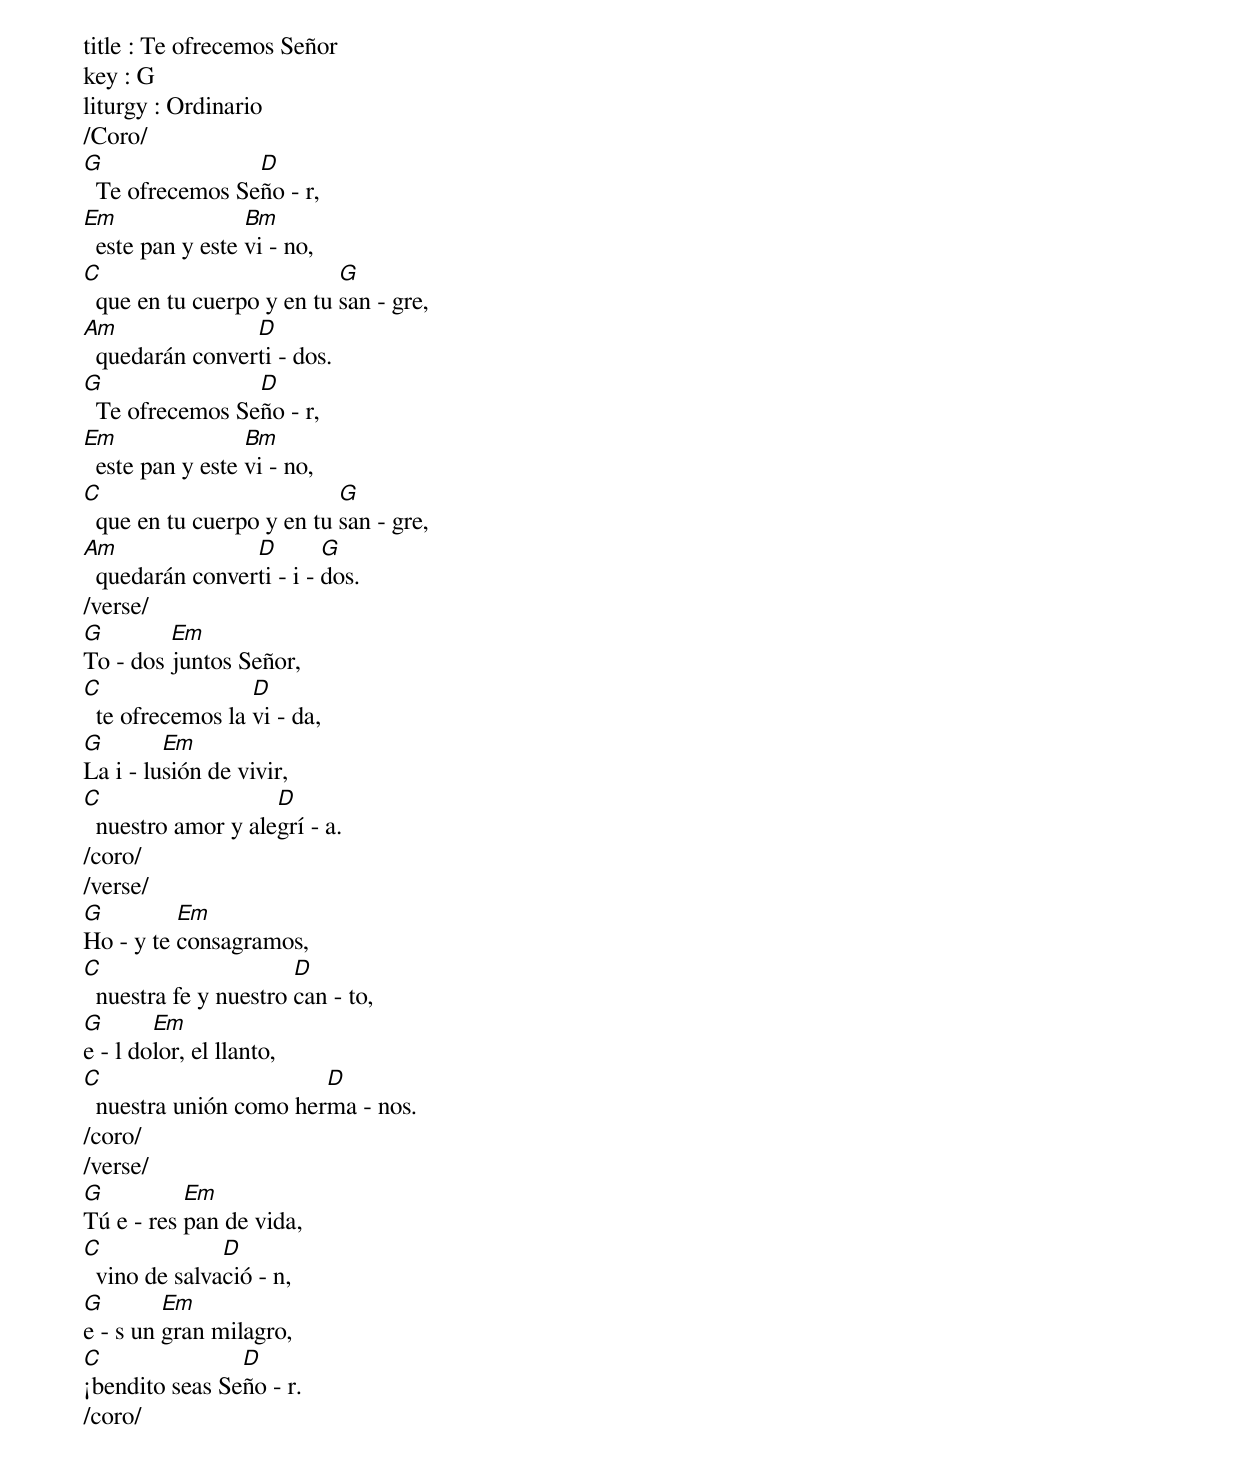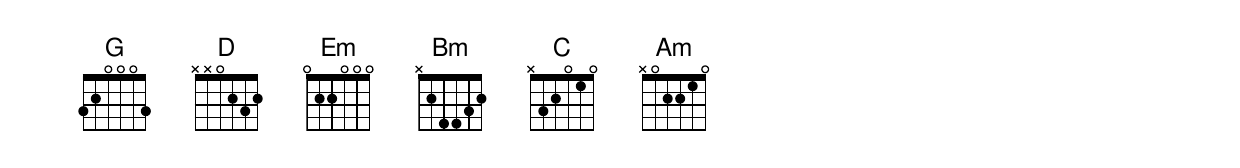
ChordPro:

title : Te ofrecemos Señor
key : G
liturgy : Ordinario
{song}
/Coro/
[G]  Te ofrecemos Se[D]ño - r,
[Em]  este pan y este [Bm]vi - no,
[C]  que en tu cuerpo y en tu [G]san - gre,
[Am]  quedarán conver[D]ti - dos.
[G]  Te ofrecemos Se[D]ño - r,
[Em]  este pan y este [Bm]vi - no,
[C]  que en tu cuerpo y en tu [G]san - gre,
[Am]  quedarán conver[D]ti - i - [G]dos.
/verse/
[G]To - dos [Em]juntos Señor,
[C]  te ofrecemos la [D]vi - da,
[G]La i - lu[Em]sión de vivir,
[C]  nuestro amor y ale[D]grí - a.
/coro/
/verse/
[G]Ho - y te [Em]consagramos,
[C]  nuestra fe y nuestro [D]can - to,
[G]e - l do[Em]lor, el llanto,
[C]  nuestra unión como her[D]ma - nos.
/coro/
/verse/
[G]Tú e - res [Em]pan de vida,
[C]  vino de salva[D]ció - n,
[G]e - s un [Em]gran milagro,
[C]¡bendito seas Se[D]ño - r.
/coro/
